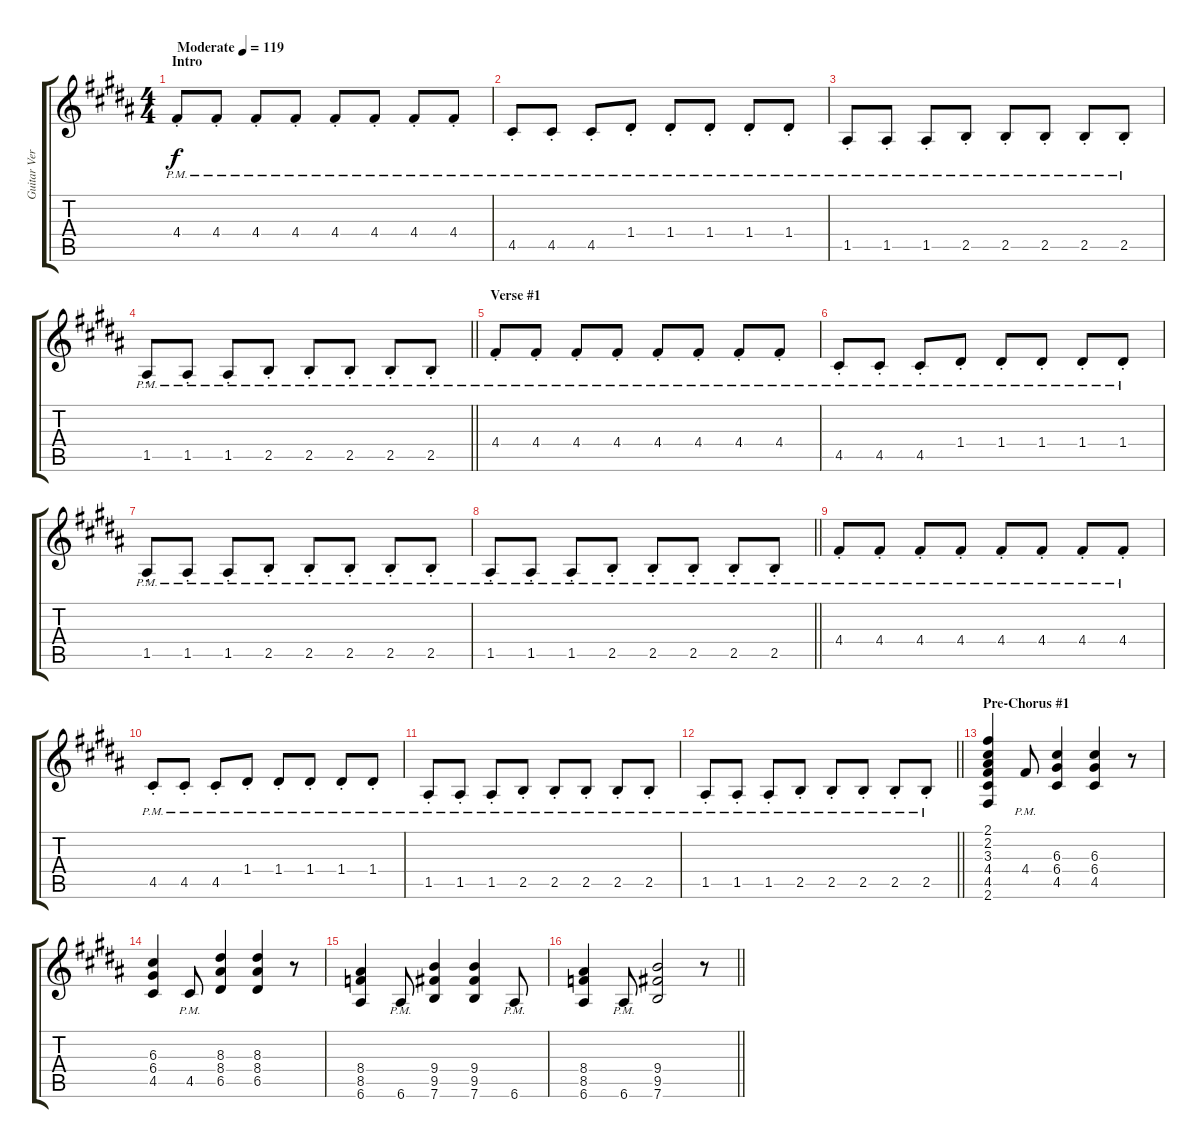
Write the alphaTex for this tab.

\track ("Guitar Version" "Guitar Ver") {mute instrument overdrivenguitar}
\staff {score tabs}
\tuning (E4 B3 G3 D3 A2 E2) {hide}
\ts (4 4)
\section ("" "Intro")
\tempo (119 "Moderate")
\clef g2
\ks b
4.4{pm st}.8{dy f instrument overdrivenguitar} 4.4{pm st}.8 4.4{pm st}.8 4.4{pm st}.8 4.4{pm st}.8 4.4{pm st}.8 4.4{pm st}.8 4.4{pm st}.8 |
4.5{pm st}.8 4.5{pm st}.8 4.5{pm st}.8 1.4{pm st}.8 1.4{pm st}.8 1.4{pm st}.8 1.4{pm st}.8 1.4{pm st}.8 |
1.5{pm st}.8 1.5{pm st}.8 1.5{pm st}.8 2.5{pm st}.8 2.5{pm st}.8 2.5{pm st}.8 2.5{pm st}.8 2.5{pm st}.8 |
\barLineRight lightlight
1.5{pm st}.8 1.5{pm st}.8 1.5{pm st}.8 2.5{pm st}.8 2.5{pm st}.8 2.5{pm st}.8 2.5{pm st}.8 2.5{pm st}.8 |
\section ("" "Verse #1")
4.4{pm st}.8 4.4{pm st}.8 4.4{pm st}.8 4.4{pm st}.8 4.4{pm st}.8 4.4{pm st}.8 4.4{pm st}.8 4.4{pm st}.8 |
4.5{pm st}.8 4.5{pm st}.8 4.5{pm st}.8 1.4{pm st}.8 1.4{pm st}.8 1.4{pm st}.8 1.4{pm st}.8 1.4{pm st}.8 |
1.5{pm st}.8 1.5{pm st}.8 1.5{pm st}.8 2.5{pm st}.8 2.5{pm st}.8 2.5{pm st}.8 2.5{pm st}.8 2.5{pm st}.8 |
\barLineRight lightlight
1.5{pm st}.8 1.5{pm st}.8 1.5{pm st}.8 2.5{pm st}.8 2.5{pm st}.8 2.5{pm st}.8 2.5{pm st}.8 2.5{pm st}.8 |
4.4{pm st}.8 4.4{pm st}.8 4.4{pm st}.8 4.4{pm st}.8 4.4{pm st}.8 4.4{pm st}.8 4.4{pm st}.8 4.4{pm st}.8 |
4.5{pm st}.8 4.5{pm st}.8 4.5{pm st}.8 1.4{pm st}.8 1.4{pm st}.8 1.4{pm st}.8 1.4{pm st}.8 1.4{pm st}.8 |
1.5{pm st}.8 1.5{pm st}.8 1.5{pm st}.8 2.5{pm st}.8 2.5{pm st}.8 2.5{pm st}.8 2.5{pm st}.8 2.5{pm st}.8 |
\barLineRight lightlight
1.5{pm st}.8 1.5{pm st}.8 1.5{pm st}.8 2.5{pm st}.8 2.5{pm st}.8 2.5{pm st}.8 2.5{pm st}.8 2.5{pm st}.8 |
\section ("" "Pre-Chorus #1")
(2.1 2.2 3.3 4.4 4.5 2.6).4 4.4{pm}.8 (6.3 6.4 4.5).4 (6.3 6.4 4.5).4 r.8 |
(6.3 6.4 4.5).4 4.5{pm}.8 (8.3 8.4 6.5).4 (8.3 8.4 6.5).4 r.8 |
(8.4 8.5 6.6).4 6.6{pm}.8 (9.4 9.5 7.6).4 (9.4 9.5 7.6).4 6.6{pm}.8 |
\barLineRight lightlight
(8.4 8.5 6.6).4 6.6{pm}.8 (9.4 9.5 7.6).2 r.8
